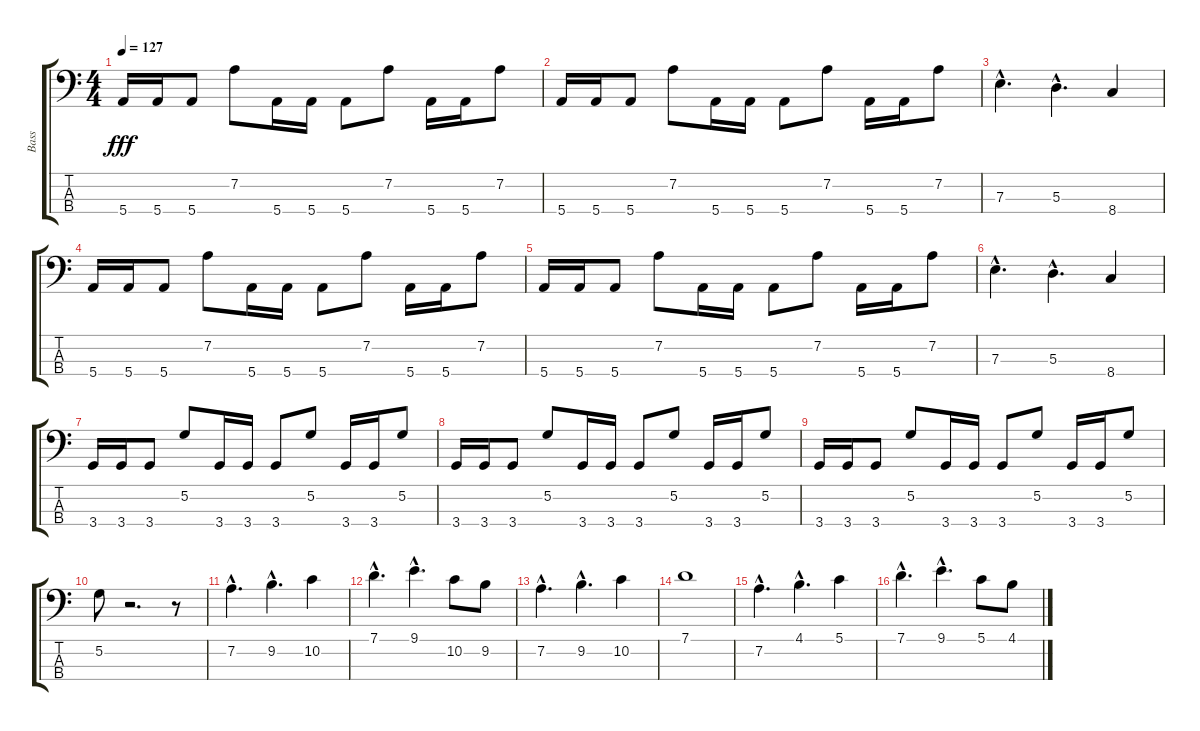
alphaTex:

\track ("Bass" "Bass") {instrument electricbasspick}
\staff {score tabs}
\tuning (G2 D2 A1 E1) {hide}
\ts (4 4)
\tempo 127
\clef f4
\ks c
5.4.16{dy fff} 5.4.16 5.4.8 7.2.8 5.4.16 5.4.16 5.4.8 7.2.8 5.4.16 5.4.16 7.2.8 |
5.4.16 5.4.16 5.4.8 7.2.8 5.4.16 5.4.16 5.4.8 7.2.8 5.4.16 5.4.16 7.2.8 |
7.3{hac}.4{d} 5.3{hac}.4{d} 8.4.4 |
5.4.16 5.4.16 5.4.8 7.2.8 5.4.16 5.4.16 5.4.8 7.2.8 5.4.16 5.4.16 7.2.8 |
5.4.16 5.4.16 5.4.8 7.2.8 5.4.16 5.4.16 5.4.8 7.2.8 5.4.16 5.4.16 7.2.8 |
7.3{hac}.4{d} 5.3{hac}.4{d} 8.4.4 |
3.4.16 3.4.16 3.4.8 5.2.8 3.4.16 3.4.16 3.4.8 5.2.8 3.4.16 3.4.16 5.2.8 |
3.4.16 3.4.16 3.4.8 5.2.8 3.4.16 3.4.16 3.4.8 5.2.8 3.4.16 3.4.16 5.2.8 |
3.4.16 3.4.16 3.4.8 5.2.8 3.4.16 3.4.16 3.4.8 5.2.8 3.4.16 3.4.16 5.2.8 |
5.2.8 r.2{d} r.8 |
7.2{hac}.4{d} 9.2{hac}.4{d} 10.2.4 |
7.1{hac}.4{d} 9.1{hac}.4{d} 10.2.8 9.2.8 |
7.2{hac}.4{d} 9.2{hac}.4{d} 10.2.4 |
7.1.1 |
7.2{hac}.4{d} 4.1{hac}.4{d} 5.1.4 |
7.1{hac}.4{d} 9.1{hac}.4{d} 5.1.8 4.1.8
